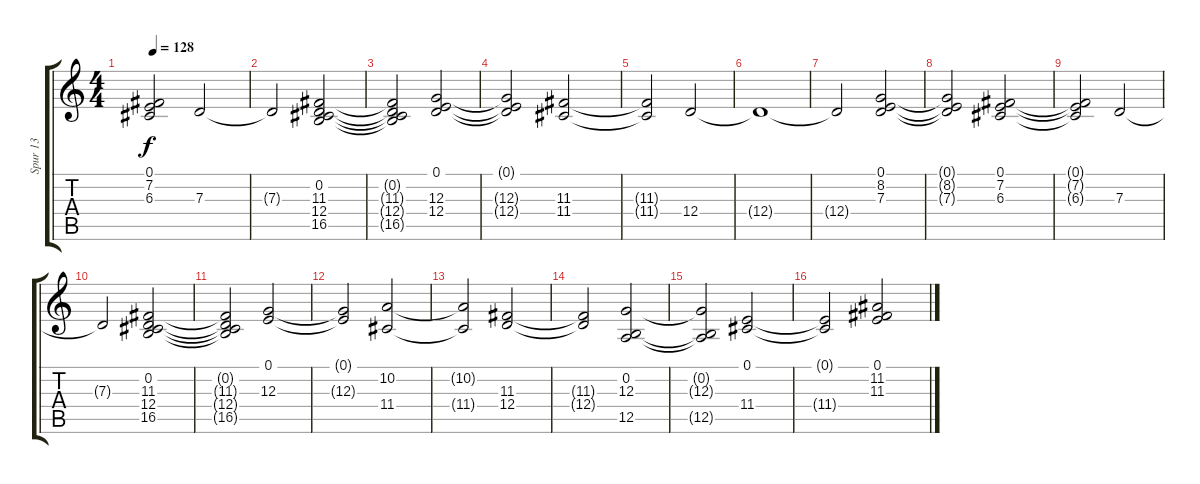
\track ("Spur 13" "Spur 13") {instrument stringensemble1}
\staff {score tabs}
\tuning (E4 B3 G3 D3 A2 E2) {hide}
\ts (4 4)
\tempo 128
\clef g2
\ks c
(0.1{t} 7.2{t} 6.3{t}).2{dy f} 7.3.2 |
7.3{t}.2 (0.2 11.3 12.4 16.5).2 |
(0.2{t} 11.3{t} 12.4{t} 16.5{t}).2 (0.1 12.3 12.4).2 |
(0.1{t} 12.3{t} 12.4{t}).2 (11.3 11.4).2 |
(11.3{t} 11.4{t}).2 12.4.2 |
12.4{t}.1 |
12.4{t}.2 (0.1 8.2 7.3).2 |
(0.1{t} 8.2{t} 7.3{t}).2 (0.1 7.2 6.3).2 |
(0.1{t} 7.2{t} 6.3{t}).2 7.3.2 |
7.3{t}.2 (0.2 11.3 12.4 16.5).2 |
(0.2{t} 11.3{t} 12.4{t} 16.5{t}).2 (0.1 12.3).2 |
(0.1{t} 12.3{t}).2 (10.2 11.4).2 |
(10.2{t} 11.4{t}).2 (11.3 12.4).2 |
(11.3{t} 12.4{t}).2 (0.2 12.3 12.5).2 |
(0.2{t} 12.3{t} 12.5{t}).2 (0.1 11.4).2 |
(0.1{t} 11.4{t}).2 (0.1 11.2 11.3).2
